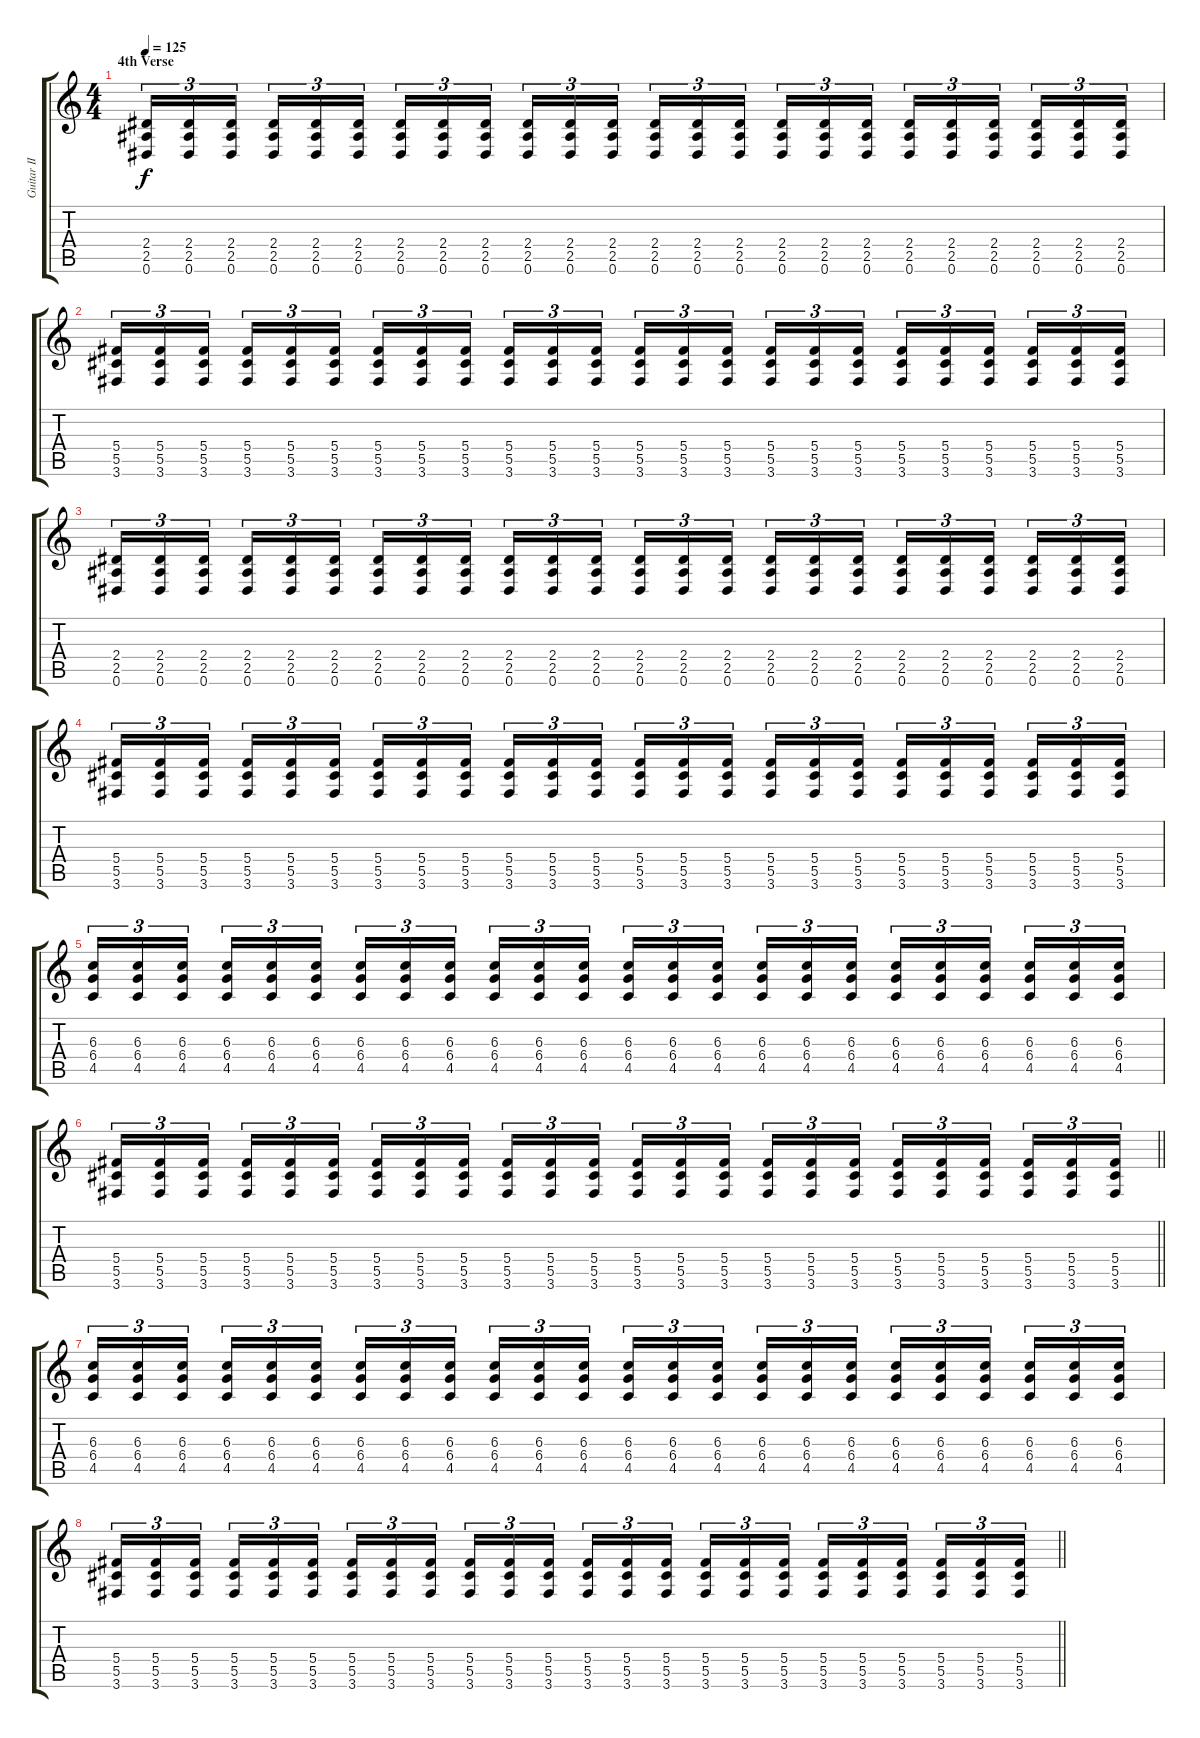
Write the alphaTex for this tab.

\track ("Guitar II" "Guitar II") {instrument distortionguitar}
\staff {score tabs}
\tuning (Eb4 Bb3 Gb3 Db3 Ab2 Eb2) {hide}
\ts (4 4)
\section ("" "4th Verse")
\tempo 125
\clef g2
\ks c
(2.4 2.5 0.6).16{tu (3 2) dy f} (2.4 2.5 0.6).16{tu (3 2)} (2.4 2.5 0.6).16{tu (3 2) beam splitsecondary} (2.4 2.5 0.6).16{tu (3 2)} (2.4 2.5 0.6).16{tu (3 2)} (2.4 2.5 0.6).16{tu (3 2)} (2.4 2.5 0.6).16{tu (3 2)} (2.4 2.5 0.6).16{tu (3 2)} (2.4 2.5 0.6).16{tu (3 2) beam splitsecondary} (2.4 2.5 0.6).16{tu (3 2)} (2.4 2.5 0.6).16{tu (3 2)} (2.4 2.5 0.6).16{tu (3 2)} (2.4 2.5 0.6).16{tu (3 2)} (2.4 2.5 0.6).16{tu (3 2)} (2.4 2.5 0.6).16{tu (3 2) beam splitsecondary} (2.4 2.5 0.6).16{tu (3 2)} (2.4 2.5 0.6).16{tu (3 2)} (2.4 2.5 0.6).16{tu (3 2)} (2.4 2.5 0.6).16{tu (3 2)} (2.4 2.5 0.6).16{tu (3 2)} (2.4 2.5 0.6).16{tu (3 2) beam splitsecondary} (2.4 2.5 0.6).16{tu (3 2)} (2.4 2.5 0.6).16{tu (3 2)} (2.4 2.5 0.6).16{tu (3 2)} |
(5.4 5.5 3.6).16{tu (3 2)} (5.4 5.5 3.6).16{tu (3 2)} (5.4 5.5 3.6).16{tu (3 2) beam splitsecondary} (5.4 5.5 3.6).16{tu (3 2)} (5.4 5.5 3.6).16{tu (3 2)} (5.4 5.5 3.6).16{tu (3 2)} (5.4 5.5 3.6).16{tu (3 2)} (5.4 5.5 3.6).16{tu (3 2)} (5.4 5.5 3.6).16{tu (3 2) beam splitsecondary} (5.4 5.5 3.6).16{tu (3 2)} (5.4 5.5 3.6).16{tu (3 2)} (5.4 5.5 3.6).16{tu (3 2)} (5.4 5.5 3.6).16{tu (3 2)} (5.4 5.5 3.6).16{tu (3 2)} (5.4 5.5 3.6).16{tu (3 2) beam splitsecondary} (5.4 5.5 3.6).16{tu (3 2)} (5.4 5.5 3.6).16{tu (3 2)} (5.4 5.5 3.6).16{tu (3 2)} (5.4 5.5 3.6).16{tu (3 2)} (5.4 5.5 3.6).16{tu (3 2)} (5.4 5.5 3.6).16{tu (3 2) beam splitsecondary} (5.4 5.5 3.6).16{tu (3 2)} (5.4 5.5 3.6).16{tu (3 2)} (5.4 5.5 3.6).16{tu (3 2)} |
(2.4 2.5 0.6).16{tu (3 2)} (2.4 2.5 0.6).16{tu (3 2)} (2.4 2.5 0.6).16{tu (3 2) beam splitsecondary} (2.4 2.5 0.6).16{tu (3 2)} (2.4 2.5 0.6).16{tu (3 2)} (2.4 2.5 0.6).16{tu (3 2)} (2.4 2.5 0.6).16{tu (3 2)} (2.4 2.5 0.6).16{tu (3 2)} (2.4 2.5 0.6).16{tu (3 2) beam splitsecondary} (2.4 2.5 0.6).16{tu (3 2)} (2.4 2.5 0.6).16{tu (3 2)} (2.4 2.5 0.6).16{tu (3 2)} (2.4 2.5 0.6).16{tu (3 2)} (2.4 2.5 0.6).16{tu (3 2)} (2.4 2.5 0.6).16{tu (3 2) beam splitsecondary} (2.4 2.5 0.6).16{tu (3 2)} (2.4 2.5 0.6).16{tu (3 2)} (2.4 2.5 0.6).16{tu (3 2)} (2.4 2.5 0.6).16{tu (3 2)} (2.4 2.5 0.6).16{tu (3 2)} (2.4 2.5 0.6).16{tu (3 2) beam splitsecondary} (2.4 2.5 0.6).16{tu (3 2)} (2.4 2.5 0.6).16{tu (3 2)} (2.4 2.5 0.6).16{tu (3 2)} |
(5.4 5.5 3.6).16{tu (3 2)} (5.4 5.5 3.6).16{tu (3 2)} (5.4 5.5 3.6).16{tu (3 2) beam splitsecondary} (5.4 5.5 3.6).16{tu (3 2)} (5.4 5.5 3.6).16{tu (3 2)} (5.4 5.5 3.6).16{tu (3 2)} (5.4 5.5 3.6).16{tu (3 2)} (5.4 5.5 3.6).16{tu (3 2)} (5.4 5.5 3.6).16{tu (3 2) beam splitsecondary} (5.4 5.5 3.6).16{tu (3 2)} (5.4 5.5 3.6).16{tu (3 2)} (5.4 5.5 3.6).16{tu (3 2)} (5.4 5.5 3.6).16{tu (3 2)} (5.4 5.5 3.6).16{tu (3 2)} (5.4 5.5 3.6).16{tu (3 2) beam splitsecondary} (5.4 5.5 3.6).16{tu (3 2)} (5.4 5.5 3.6).16{tu (3 2)} (5.4 5.5 3.6).16{tu (3 2)} (5.4 5.5 3.6).16{tu (3 2)} (5.4 5.5 3.6).16{tu (3 2)} (5.4 5.5 3.6).16{tu (3 2) beam splitsecondary} (5.4 5.5 3.6).16{tu (3 2)} (5.4 5.5 3.6).16{tu (3 2)} (5.4 5.5 3.6).16{tu (3 2)} |
(6.3 6.4 4.5).16{tu (3 2)} (6.3 6.4 4.5).16{tu (3 2)} (6.3 6.4 4.5).16{tu (3 2) beam splitsecondary} (6.3 6.4 4.5).16{tu (3 2)} (6.3 6.4 4.5).16{tu (3 2)} (6.3 6.4 4.5).16{tu (3 2)} (6.3 6.4 4.5).16{tu (3 2)} (6.3 6.4 4.5).16{tu (3 2)} (6.3 6.4 4.5).16{tu (3 2) beam splitsecondary} (6.3 6.4 4.5).16{tu (3 2)} (6.3 6.4 4.5).16{tu (3 2)} (6.3 6.4 4.5).16{tu (3 2)} (6.3 6.4 4.5).16{tu (3 2)} (6.3 6.4 4.5).16{tu (3 2)} (6.3 6.4 4.5).16{tu (3 2) beam splitsecondary} (6.3 6.4 4.5).16{tu (3 2)} (6.3 6.4 4.5).16{tu (3 2)} (6.3 6.4 4.5).16{tu (3 2)} (6.3 6.4 4.5).16{tu (3 2)} (6.3 6.4 4.5).16{tu (3 2)} (6.3 6.4 4.5).16{tu (3 2) beam splitsecondary} (6.3 6.4 4.5).16{tu (3 2)} (6.3 6.4 4.5).16{tu (3 2)} (6.3 6.4 4.5).16{tu (3 2)} |
\barLineRight lightlight
(5.4 5.5 3.6).16{tu (3 2)} (5.4 5.5 3.6).16{tu (3 2)} (5.4 5.5 3.6).16{tu (3 2) beam splitsecondary} (5.4 5.5 3.6).16{tu (3 2)} (5.4 5.5 3.6).16{tu (3 2)} (5.4 5.5 3.6).16{tu (3 2)} (5.4 5.5 3.6).16{tu (3 2)} (5.4 5.5 3.6).16{tu (3 2)} (5.4 5.5 3.6).16{tu (3 2) beam splitsecondary} (5.4 5.5 3.6).16{tu (3 2)} (5.4 5.5 3.6).16{tu (3 2)} (5.4 5.5 3.6).16{tu (3 2)} (5.4 5.5 3.6).16{tu (3 2)} (5.4 5.5 3.6).16{tu (3 2)} (5.4 5.5 3.6).16{tu (3 2) beam splitsecondary} (5.4 5.5 3.6).16{tu (3 2)} (5.4 5.5 3.6).16{tu (3 2)} (5.4 5.5 3.6).16{tu (3 2)} (5.4 5.5 3.6).16{tu (3 2)} (5.4 5.5 3.6).16{tu (3 2)} (5.4 5.5 3.6).16{tu (3 2) beam splitsecondary} (5.4 5.5 3.6).16{tu (3 2)} (5.4 5.5 3.6).16{tu (3 2)} (5.4 5.5 3.6).16{tu (3 2)} |
(6.3 6.4 4.5).16{tu (3 2)} (6.3 6.4 4.5).16{tu (3 2)} (6.3 6.4 4.5).16{tu (3 2) beam splitsecondary} (6.3 6.4 4.5).16{tu (3 2)} (6.3 6.4 4.5).16{tu (3 2)} (6.3 6.4 4.5).16{tu (3 2)} (6.3 6.4 4.5).16{tu (3 2)} (6.3 6.4 4.5).16{tu (3 2)} (6.3 6.4 4.5).16{tu (3 2) beam splitsecondary} (6.3 6.4 4.5).16{tu (3 2)} (6.3 6.4 4.5).16{tu (3 2)} (6.3 6.4 4.5).16{tu (3 2)} (6.3 6.4 4.5).16{tu (3 2)} (6.3 6.4 4.5).16{tu (3 2)} (6.3 6.4 4.5).16{tu (3 2) beam splitsecondary} (6.3 6.4 4.5).16{tu (3 2)} (6.3 6.4 4.5).16{tu (3 2)} (6.3 6.4 4.5).16{tu (3 2)} (6.3 6.4 4.5).16{tu (3 2)} (6.3 6.4 4.5).16{tu (3 2)} (6.3 6.4 4.5).16{tu (3 2) beam splitsecondary} (6.3 6.4 4.5).16{tu (3 2)} (6.3 6.4 4.5).16{tu (3 2)} (6.3 6.4 4.5).16{tu (3 2)} |
\barLineRight lightlight
(5.4 5.5 3.6).16{tu (3 2)} (5.4 5.5 3.6).16{tu (3 2)} (5.4 5.5 3.6).16{tu (3 2) beam splitsecondary} (5.4 5.5 3.6).16{tu (3 2)} (5.4 5.5 3.6).16{tu (3 2)} (5.4 5.5 3.6).16{tu (3 2)} (5.4 5.5 3.6).16{tu (3 2)} (5.4 5.5 3.6).16{tu (3 2)} (5.4 5.5 3.6).16{tu (3 2) beam splitsecondary} (5.4 5.5 3.6).16{tu (3 2)} (5.4 5.5 3.6).16{tu (3 2)} (5.4 5.5 3.6).16{tu (3 2)} (5.4 5.5 3.6).16{tu (3 2)} (5.4 5.5 3.6).16{tu (3 2)} (5.4 5.5 3.6).16{tu (3 2) beam splitsecondary} (5.4 5.5 3.6).16{tu (3 2)} (5.4 5.5 3.6).16{tu (3 2)} (5.4 5.5 3.6).16{tu (3 2)} (5.4 5.5 3.6).16{tu (3 2)} (5.4 5.5 3.6).16{tu (3 2)} (5.4 5.5 3.6).16{tu (3 2) beam splitsecondary} (5.4 5.5 3.6).16{tu (3 2)} (5.4 5.5 3.6).16{tu (3 2)} (5.4 5.5 3.6).16{tu (3 2)}
